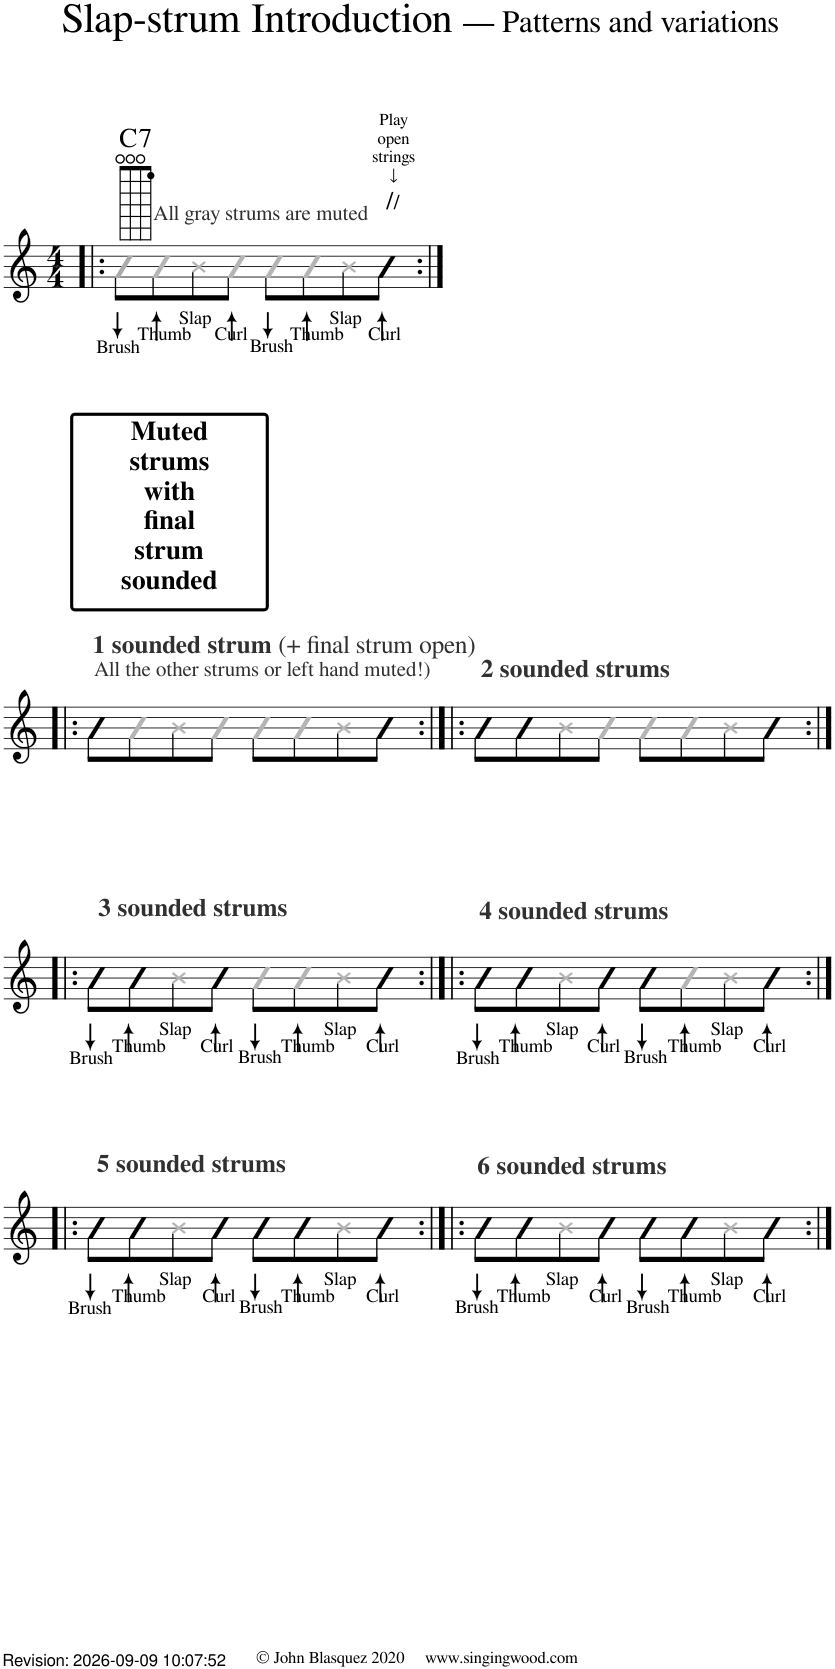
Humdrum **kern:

**kern	**text	**harte
*part1	*part1	*part1
*staff1	*staff1	*
*I"Ukulele	*	*
*I'Uk.	*	*
*clefG2	*	*
*k[]	*	*
*M4/4	*	*
=1!|:	=1!|:	=1!|:
!LO:TX:b:B:t=Muted	!	!
!LO:TX:b:t=strums	!	!
!LO:TX:b:t=with	!	!
!LO:TX:b:t=final	!	!
!LO:TX:b:t=strum	!	!
!LO:TX:b:t=sounded	!	!
!	!LO:LY:b	!LO:H:kt=7
8bn::i\L	Brush	C:7
!	!LO:LY:b	!
8b::j\	Thumb	.
!	!LO:LY:b	!
8bj\	Slap	.
!	!LO:LY:b	!
8b::j\J	Curl	.
!LO:TX:a:color=#303030:t=All gray strums are muted	!	!
!	!LO:LY:b	!
8b::j\L	Brush	.
!	!LO:LY:b	!
8b::j\	Thumb	.
!	!LO:LY:b	!
8bj\	Slap	.
!LO:TX:a:t=/	!	!
!LO:TX:a:t=/	!	!
!LO:TX:a:t=Play	!	!
!LO:TX:a:t=open	!	!
!LO:TX:a:t=strings	!	!
!LO:TX:a:t=↓	!	!
!	!LO:LY:b	!
8b::\J	Curl	.
!!LO:LB:g=z
=2:|!|:	=2:|!|:	=2:|!|:
!LO:TX:a:B:color=#303030:t=1 sounded strum	!	!
!LO:TX:a:t=(+ final strum open)	!	!
!LO:TX:a:t=All the other strums or left hand muted!)	!	!
8b\L	.	.
8bj\	.	.
8bj\	.	.
8bj\J	.	.
8bj\L	.	.
8bj\	.	.
8bj\	.	.
8bZ\J	.	.
=3:|!|:	=3:|!|:	=3:|!|:
!LO:TX:a:B:color=#303030:t=2 sounded strums	!	!
8b\L	.	.
8b\	.	.
8bj\	.	.
8bj\J	.	.
8bj\L	.	.
8bj\	.	.
8bj\	.	.
8bZ\J	.	.
!!LO:LB:g=z
=4:|!|:	=4:|!|:	=4:|!|:
!LO:TX:a:B:color=#303030:t=3 sounded strums	!	!
!	!LO:LY:b	!
8b::\L	Brush	.
!	!LO:LY:b	!
8b::\	Thumb	.
!	!LO:LY:b	!
8bj\	Slap	.
!	!LO:LY:b	!
8b::\J	Curl	.
!	!LO:LY:b	!
8b::j\L	Brush	.
!	!LO:LY:b	!
8b::j\	Thumb	.
!	!LO:LY:b	!
8bj\	Slap	.
!	!LO:LY:b	!
8b::\J	Curl	.
=5:|!|:	=5:|!|:	=5:|!|:
!LO:TX:a:B:color=#303030:t=4 sounded strums	!	!
!	!LO:LY:b	!
8b::\L	Brush	.
!	!LO:LY:b	!
8b::\	Thumb	.
!	!LO:LY:b	!
8bj\	Slap	.
!	!LO:LY:b	!
8b::\J	Curl	.
!	!LO:LY:b	!
8b::\L	Brush	.
!	!LO:LY:b	!
8b::j\	Thumb	.
!	!LO:LY:b	!
8bj\	Slap	.
!	!LO:LY:b	!
8b::\J	Curl	.
!!LO:LB:g=z
=6:|!|:	=6:|!|:	=6:|!|:
!LO:TX:a:B:color=#303030:t=5 sounded strums	!	!
!	!LO:LY:b	!
8b::\L	Brush	.
!	!LO:LY:b	!
8b::\	Thumb	.
!	!LO:LY:b	!
8bj\	Slap	.
!	!LO:LY:b	!
8b::\J	Curl	.
!	!LO:LY:b	!
8b::\L	Brush	.
!	!LO:LY:b	!
8b::\	Thumb	.
!	!LO:LY:b	!
8bj\	Slap	.
!	!LO:LY:b	!
8b::\J	Curl	.
=7:|!|:	=7:|!|:	=7:|!|:
!LO:TX:a:B:color=#303030:t=6 sounded strums	!	!
!	!LO:LY:b	!
8b::\L	Brush	.
!	!LO:LY:b	!
8b::\	Thumb	.
!	!LO:LY:b	!
8bj\	Slap	.
!	!LO:LY:b	!
8b::\J	Curl	.
!	!LO:LY:b	!
8b::\L	Brush	.
!	!LO:LY:b	!
8b::\	Thumb	.
!	!LO:LY:b	!
8bj\	Slap	.
!	!LO:LY:b	!
8b::\J	Curl	.
=:|!	=:|!	=:|!
*-	*-	*-
